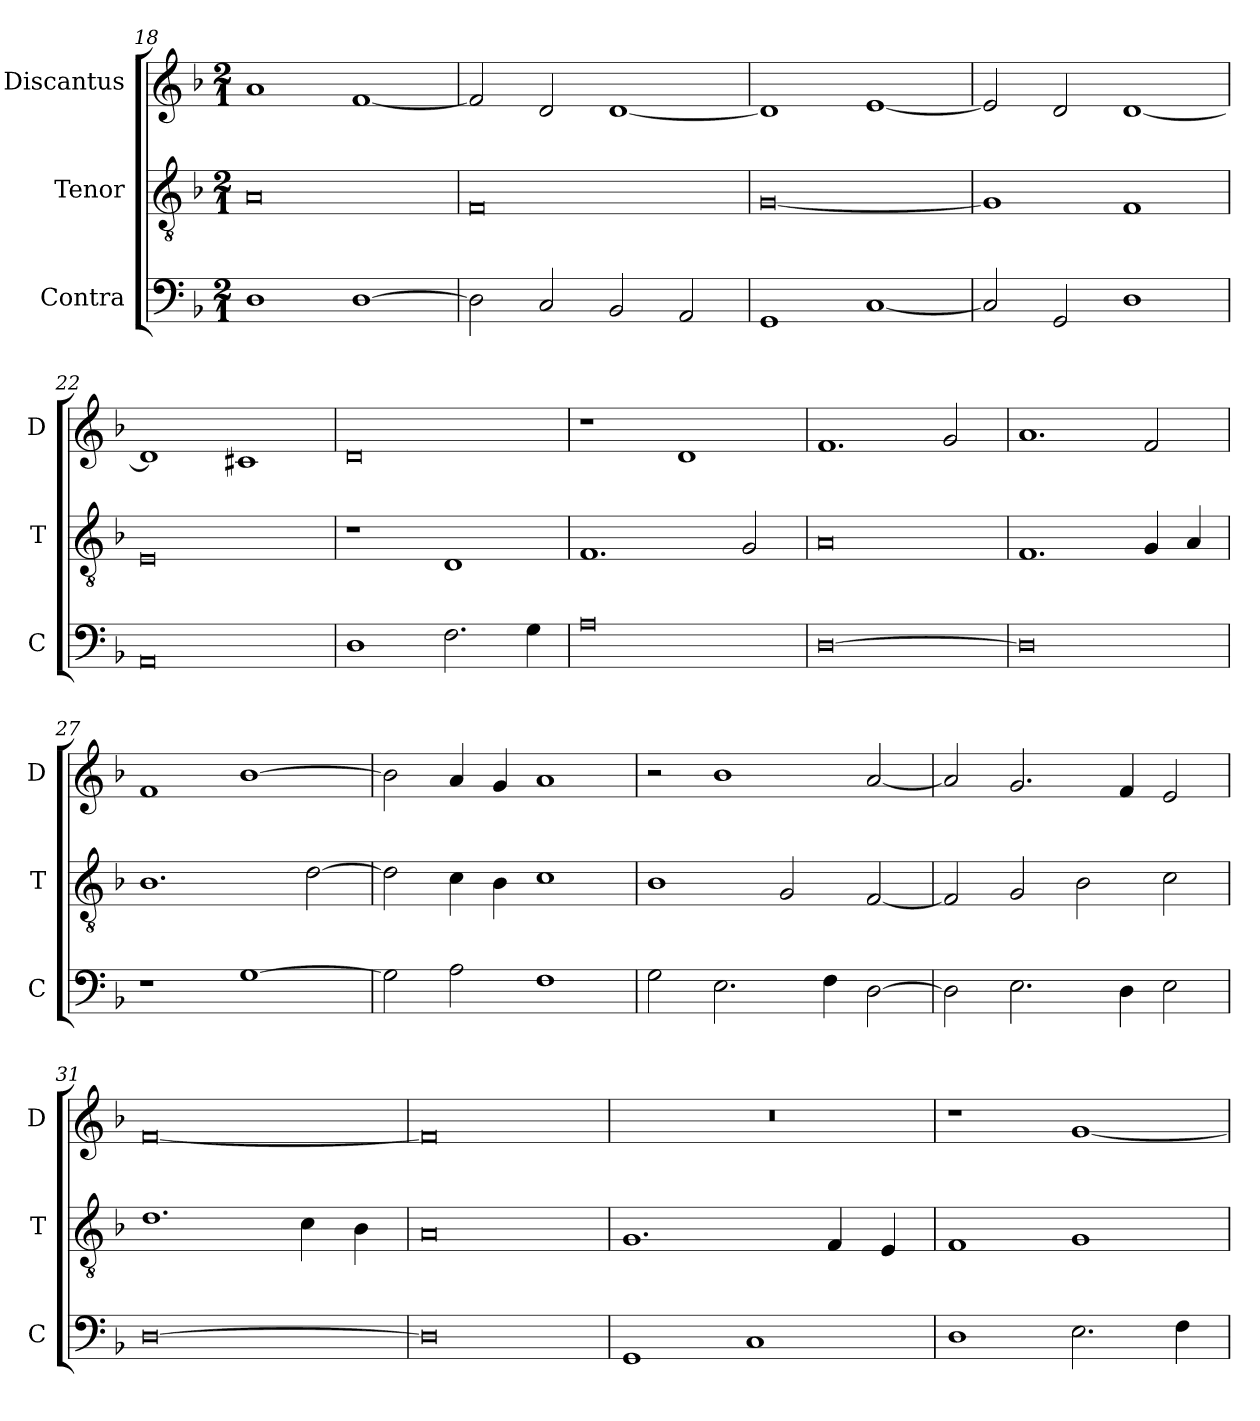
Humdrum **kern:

**kern	**kern	**kern
*part3	*part2	*part1
*staff3	*staff2	*staff1
*I"Contra	*I"Tenor	*I"Discantus
*I'C	*I'T	*I'D
*clefF4	*clefGv2	*clefG2
*k[b-]	*k[b-]	*k[b-]
*M2/1	*M2/1	*M2/1
=18	=18	=18
1D	0A	1a
[1D	.	[1f
=19	=19	=19
2D]	0F	2f]
2C	.	2d
2BB-	.	[1d
2AA	.	.
=20	=20	=20
1GG	[0G	1d]
[1C	.	[1e
=21	=21	=21
2C]	1G]	2e]
2GG	.	2d
1D	1F	[1d
=22	=22	=22
0AA	0E	1d]
.	.	1c#X
=23	=23	=23
1D	1r	0d
2.F	1D	.
4G	.	.
=24	=24	=24
0A	1.F	1r
.	.	1d
.	2G	.
=25	=25	=25
[0D	0A	1.f
.	.	2g
=26	=26	=26
0D]	1.F	1.a
.	4G	2f
.	4A	.
=27	=27	=27
1r	1.B-	1f
[1G	.	[1b-
.	[2d	.
=28	=28	=28
2G]	2d]	2b-]
2A	4c	4a
.	4B-	4g
1F	1c	1a
=29	=29	=29
2G	1B-	2r
2.E	.	1b-
.	2G	.
4F	.	.
[2D	[2F	[2a
=30	=30	=30
2D]	2F]	2a]
2.E	2G	2.g
.	2B-	.
4D	.	4f
2E	2c	2e
=31	=31	=31
[0D	1.d	[0f
.	4c	.
.	4B-	.
=32	=32	=32
0D]	0A	0f]
=33	=33	=33
1GG	1.G	0r
1C	.	.
.	4F	.
.	4E	.
=34	=34	=34
1D	1F	1r
2.E	1G	[1g
4F	.	.
=	=	=
*-	*-	*-
